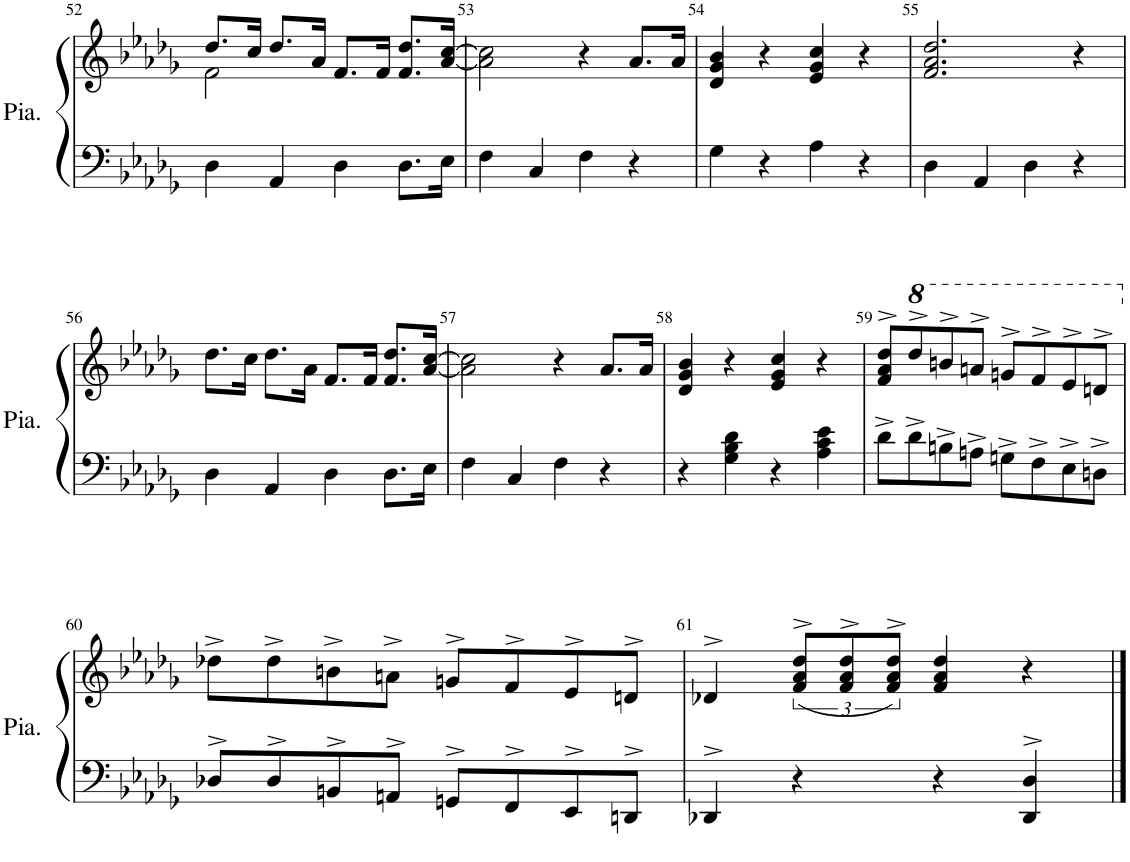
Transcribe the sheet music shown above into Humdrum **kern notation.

**kern	**kern
*part1	*part1
*staff2	*staff1
*I"Piano	*
*I'Pia.	*
!!LO:PB:g=z
*clefF4	*clefG2
*k[b-e-a-d-g-]	*k[b-e-a-d-g-]
*M4/4	*M4/4
*met(c)	*met(c)
=52	=52
*	*^
4D-\	8.dd-/L	2f\
.	16cc/Jk	.
4AA-/	8.dd-/L	.
.	16a-/Jk	.
4D-\	8.f/L	2ryy
.	16f/Jk	.
8.D-\L	8.f/ 8.dd-/L	.
16E-\Jk	[16a-/ [16cc/Jk	.
*	*v	*v
=53	=53
4F\	2a-\] 2cc\]
4C/	.
4F\	4r
4r	8.a-/L
.	16a-/Jk
=54	=54
4G-\	4d-/ 4g-/ 4b-/
4r	4r
4A-\	4e-/ 4g-/ 4cc/
4r	4r
=55	=55
4D-\	2.f/ 2.a-/ 2.dd-/
4AA-/	.
4D-\	.
4r	4r
!!LO:LB:g=z
=56	=56
4D-\	8.dd-\L
.	16cc\Jk
4AA-/	8.dd-\L
.	16a-\Jk
4D-\	8.f/L
.	16f/Jk
8.D-\L	8.f/ 8.dd-/L
16E-\Jk	[16a-/ [16cc/Jk
=57	=57
4F\	2a-\] 2cc\]
4C/	.
4F\	4r
4r	8.a-/L
.	16a-/Jk
=58	=58
4r	4d-/ 4g-/ 4b-/
4G-\ 4B-\ 4d-\	4r
4r	4e-/ 4g-/ 4cc/
4A-\ 4c\ 4e-\	4r
=59	=59
8d-^\L	8f/^> 8a-/^> 8dd-/^>L
*	*8va
8d-^\	8ddd-^>/
8Bn^\	8bbn^>/
8An^\J	8aan^>/J
8Gn^\L	8ggn^>/L
8F^\	8ff^>/
8E-^\	8ee-^>/
8Dn^\J	8ddn^>/J
!!LO:LB:g=z
=60	=60
*	*X8va
8D-X^>/L	8dd-X^\L
8D-^>/	8dd-^\
8BBn^>/	8bn^\
8AAn^>/J	8an^\J
8GGn^>/L	8gn^>/L
8FF^>/	8f^>/
8EE-^>/	8e-^>/
8DDn^>/J	8dn^>/J
=61	=61
4DD-X^>/	4d-X^>/
4r	(12f/^> 12a-/^> 12dd-/^>L
.	12f/^> 12a-/^> 12dd-/^>
.	12f/^> 12a-/^> 12dd-/^>J)
4r	4f/ 4a-/ 4dd-/
4DD-/^> 4D-/^>	4r
==	==
*-	*-
